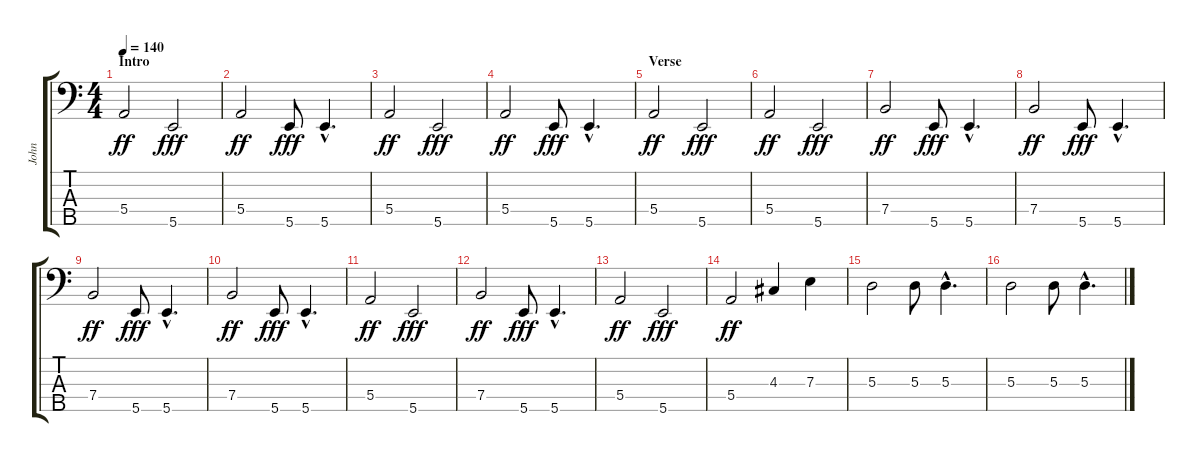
\track ("John" "John") {instrument acousticbass}
\staff {score tabs}
\tuning (G2 D2 A1 E1 B0) {hide}
\ts (4 4)
\section ("" "Intro")
\tempo 140
\clef f4
\ks c
5.4.2{dy ff instrument acousticbass} 5.5.2{dy fff} |
5.4.2{dy ff} 5.5.8{dy fff} 5.5{hac}.4{d} |
5.4.2{dy ff} 5.5.2{dy fff} |
5.4.2{dy ff} 5.5.8{dy fff} 5.5{hac}.4{d} |
\section ("" "Verse")
5.4.2{dy ff} 5.5.2{dy fff} |
5.4.2{dy ff} 5.5.2{dy fff} |
7.4.2{dy ff} 5.5.8{dy fff} 5.5{hac}.4{d} |
7.4.2{dy ff} 5.5.8{dy fff} 5.5{hac}.4{d} |
7.4.2{dy ff} 5.5.8{dy fff} 5.5{hac}.4{d} |
7.4.2{dy ff} 5.5.8{dy fff} 5.5{hac}.4{d} |
5.4.2{dy ff} 5.5.2{dy fff} |
7.4.2{dy ff} 5.5.8{dy fff} 5.5{hac}.4{d} |
5.4.2{dy ff} 5.5.2{dy fff} |
5.4.2{dy ff} 4.3.4 7.3.4 |
5.3.2 5.3.8 5.3{hac}.4{d} |
5.3.2 5.3.8 5.3{hac}.4{d}
